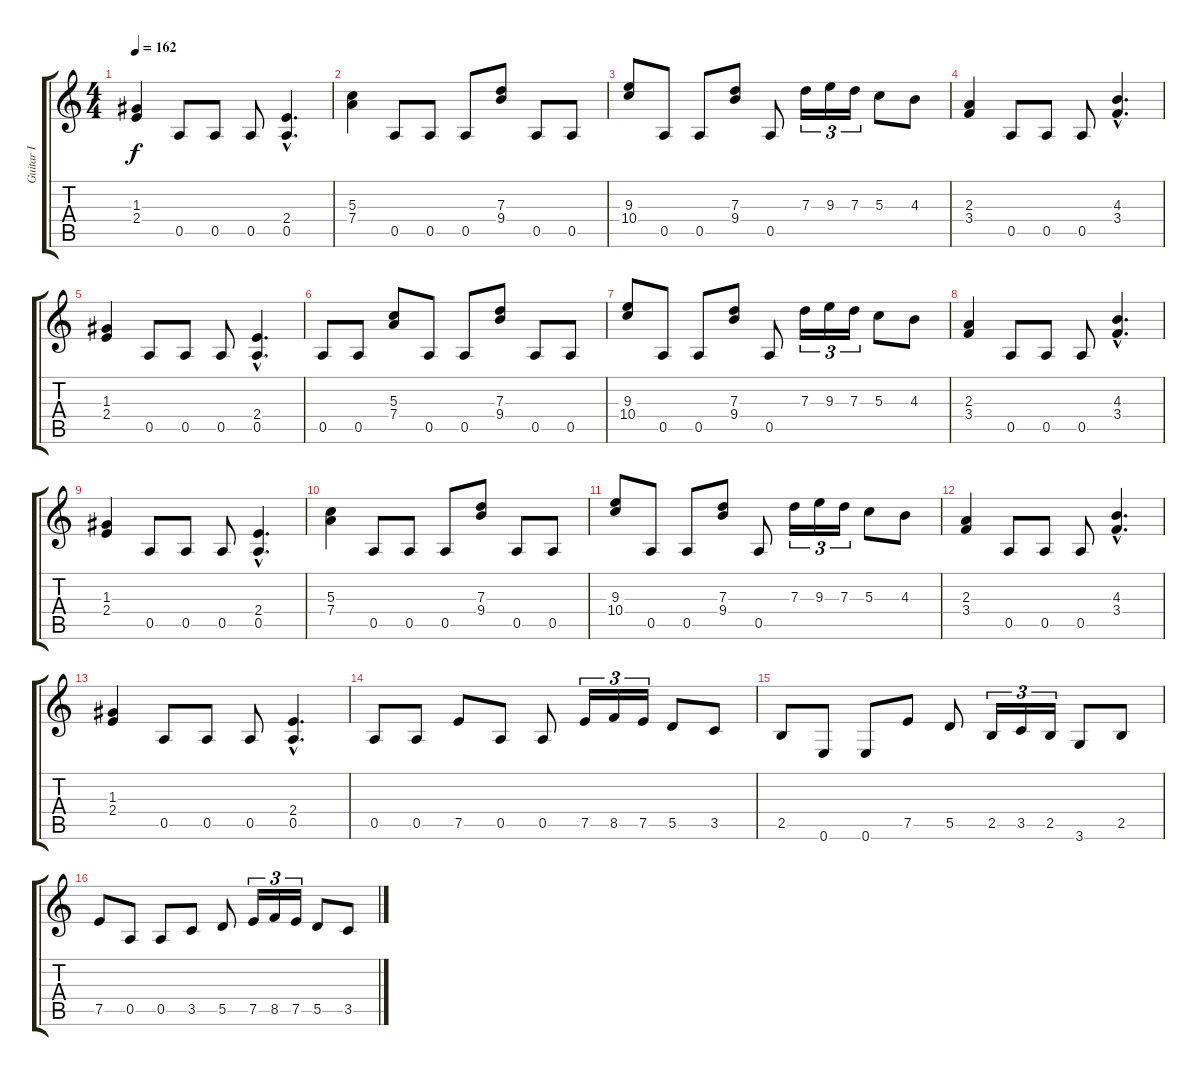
\track ("Guitar I" "Guitar I") {instrument distortionguitar}
\staff {score tabs}
\tuning (E4 B3 G3 D3 A2 E2) {hide}
\ts (4 4)
\tempo 162
\clef g2
\ks c
(1.3 2.4).4{dy f} 0.5.8 0.5.8 0.5.8 (2.4{hac} 0.5{hac}).4{d} |
(5.3 7.4).4 0.5.8 0.5.8 0.5.8 (7.3 9.4).8 0.5.8 0.5.8 |
(9.3 10.4).8 0.5.8 0.5.8 (7.3 9.4).8 0.5.8 7.3.16{tu (3 2)} 9.3.16{tu (3 2)} 7.3.16{tu (3 2)} 5.3.8 4.3.8 |
(2.3 3.4).4 0.5.8 0.5.8 0.5.8 (4.3{hac} 3.4{hac}).4{d} |
(1.3 2.4).4 0.5.8 0.5.8 0.5.8 (2.4{hac} 0.5{hac}).4{d} |
0.5.8 0.5.8 (5.3 7.4).8 0.5.8 0.5.8 (7.3 9.4).8 0.5.8 0.5.8 |
(9.3 10.4).8 0.5.8 0.5.8 (7.3 9.4).8 0.5.8 7.3.16{tu (3 2)} 9.3.16{tu (3 2)} 7.3.16{tu (3 2)} 5.3.8 4.3.8 |
(2.3 3.4).4 0.5.8 0.5.8 0.5.8 (4.3{hac} 3.4{hac}).4{d} |
(1.3 2.4).4 0.5.8 0.5.8 0.5.8 (2.4{hac} 0.5{hac}).4{d} |
(5.3 7.4).4 0.5.8 0.5.8 0.5.8 (7.3 9.4).8 0.5.8 0.5.8 |
(9.3 10.4).8 0.5.8 0.5.8 (7.3 9.4).8 0.5.8 7.3.16{tu (3 2)} 9.3.16{tu (3 2)} 7.3.16{tu (3 2)} 5.3.8 4.3.8 |
(2.3 3.4).4 0.5.8 0.5.8 0.5.8 (4.3{hac} 3.4{hac}).4{d} |
(1.3 2.4).4 0.5.8 0.5.8 0.5.8 (2.4{hac} 0.5{hac}).4{d} |
0.5.8 0.5.8 7.5.8 0.5.8 0.5.8 7.5.16{tu (3 2)} 8.5.16{tu (3 2)} 7.5.16{tu (3 2)} 5.5.8 3.5.8 |
2.5.8 0.6.8 0.6.8 7.5.8 5.5.8 2.5.16{tu (3 2)} 3.5.16{tu (3 2)} 2.5.16{tu (3 2)} 3.6.8 2.5.8 |
7.5.8 0.5.8 0.5.8 3.5.8 5.5.8 7.5.16{tu (3 2)} 8.5.16{tu (3 2)} 7.5.16{tu (3 2)} 5.5.8 3.5.8
